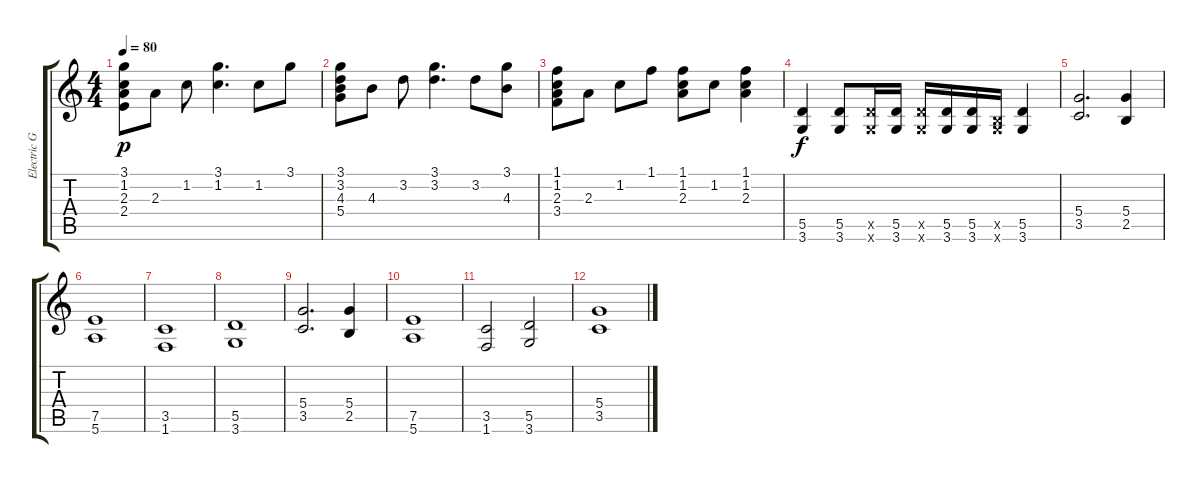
\track ("Electric Guitar" "Electric G") {instrument overdrivenguitar}
\staff {score tabs}
\tuning (E4 B3 G3 D3 A2 E2) {hide}
\ts (4 4)
\tempo 80
\clef g2
\ks c
(3.1 1.2 2.3 2.4).8{dy p} 2.3.8 1.2.8 (3.1 1.2).4{d} 1.2.8 3.1.8 |
(3.1 3.2 4.3 5.4).8 4.3.8 3.2.8 (3.1 3.2).4{d} 3.2.8 (3.1 4.3).8 |
(1.1 1.2 2.3 3.4).8 2.3.8 1.2.8 1.1.8 (1.1 1.2 2.3).8 1.2.8 (1.1 1.2 2.3).4 |
(5.5 3.6).4{dy f} (5.5 3.6).8 (5.5{x} 3.6{x}).16 (5.5 3.6).16 (5.5{x} 3.6{x}).16 (5.5 3.6).16 (5.5 3.6).16 (2.5{x} 3.6{x}).16 (5.5 3.6).4 |
(5.4 3.5).2{d} (5.4 2.5).4 |
(7.5 5.6).1 |
(3.5 1.6).1 |
(5.5 3.6).1 |
(5.4 3.5).2{d} (5.4 2.5).4 |
(7.5 5.6).1 |
(3.5 1.6).2 (5.5 3.6).2 |
(5.4 3.5).1
